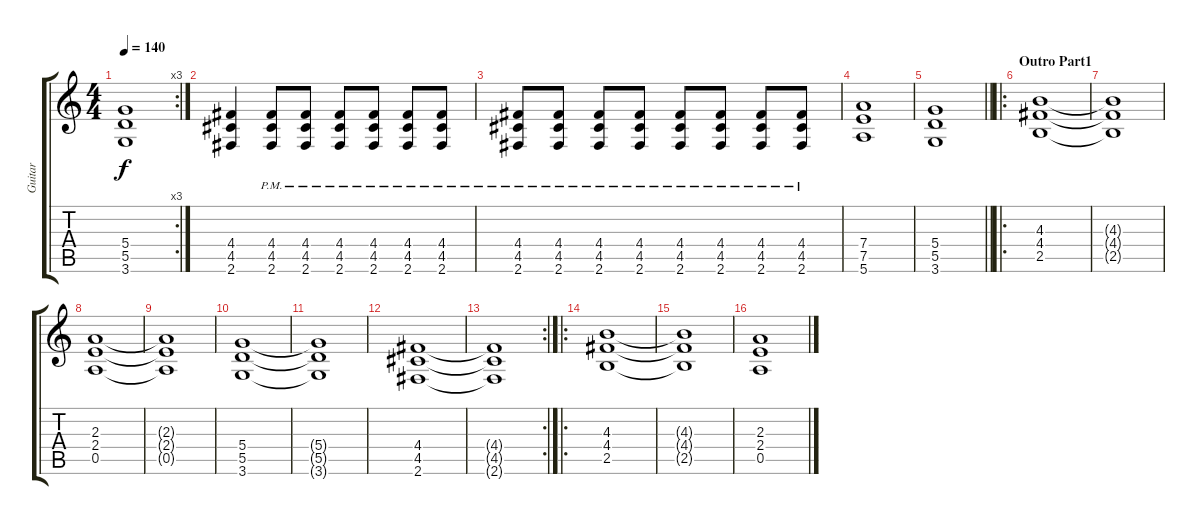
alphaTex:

\track ("Guitar" "Guitar") {instrument distortionguitar}
\staff {score tabs}
\tuning (E4 B3 G3 D3 A2 E2) {hide}
\rc 3
\ts (4 4)
\tempo 140
\clef g2
\ks c
(5.4 5.5 3.6).1{dy f} |
(4.4 4.5 2.6).4 (4.4{pm} 4.5{pm} 2.6{pm}).8 (4.4{pm} 4.5{pm} 2.6{pm}).8 (4.4{pm} 4.5{pm} 2.6{pm}).8 (4.4{pm} 4.5{pm} 2.6{pm}).8 (4.4{pm} 4.5{pm} 2.6{pm}).8 (4.4{pm} 4.5{pm} 2.6{pm}).8 |
(4.4{pm} 4.5{pm} 2.6{pm}).8 (4.4{pm} 4.5{pm} 2.6{pm}).8 (4.4{pm} 4.5{pm} 2.6{pm}).8 (4.4{pm} 4.5{pm} 2.6{pm}).8 (4.4{pm} 4.5{pm} 2.6{pm}).8 (4.4{pm} 4.5{pm} 2.6{pm}).8 (4.4{pm} 4.5{pm} 2.6{pm}).8 (4.4{pm} 4.5{pm} 2.6{pm}).8 |
(7.4 7.5 5.6).1 |
\barLineRight lightlight
(5.4 5.5 3.6).1 |
\ro
\section ("" "Outro Part1")
(4.3 4.4 2.5).1 |
(4.3{t} 4.4{t} 2.5{t}).1 |
(2.3 2.4 0.5).1 |
(2.3{t} 2.4{t} 0.5{t}).1 |
(5.4 5.5 3.6).1 |
(5.4{t} 5.5{t} 3.6{t}).1 |
(4.4 4.5 2.6).1 |
\rc 2
(4.4{t} 4.5{t} 2.6{t}).1 |
\ro
(4.3 4.4 2.5).1 |
(4.3{t} 4.4{t} 2.5{t}).1 |
(2.3 2.4 0.5).1
